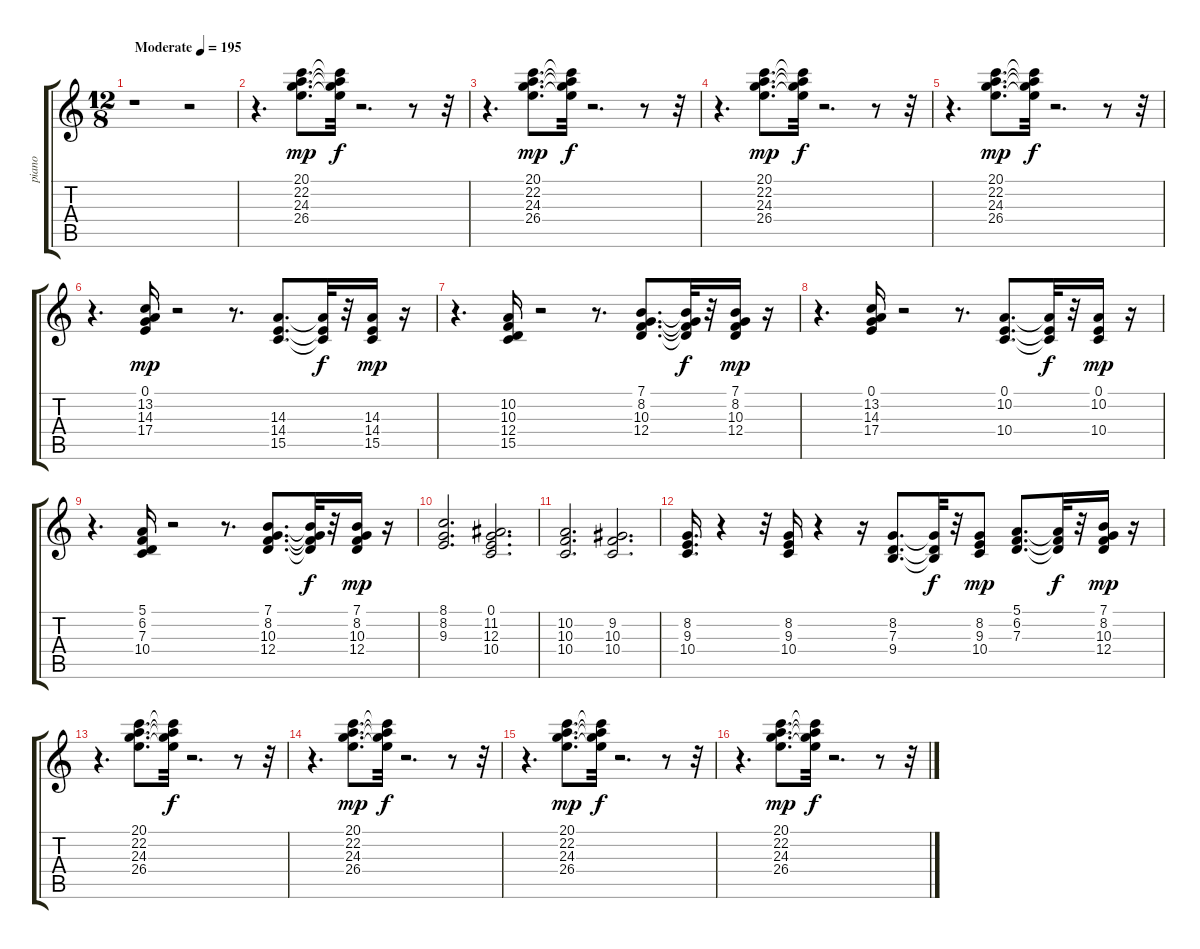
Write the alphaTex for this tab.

\track ("piano" "piano") {instrument electricpiano1}
\staff {score tabs}
\tuning (E4 B3 G3 D3 A2 E2) {hide}
\ts (12 8)
\tempo (195 "Moderate")
\clef g2
\ks c
r.1{dy mp instrument electricpiano1} r.2 |
r.4{d} (20.1 22.2 24.3 26.4).8{d} (20.1{t} 22.2{t} 24.3{t} 26.4{t}).32{dy f} r.2{d} r.8 r.32 |
r.4{d} (20.1 22.2 24.3 26.4).8{d dy mp} (20.1{t} 22.2{t} 24.3{t} 26.4{t}).32{dy f} r.2{d} r.8 r.32 |
r.4{d} (20.1 22.2 24.3 26.4).8{d dy mp} (20.1{t} 22.2{t} 24.3{t} 26.4{t}).32{dy f} r.2{d} r.8 r.32 |
r.4{d} (20.1 22.2 24.3 26.4).8{d dy mp} (20.1{t} 22.2{t} 24.3{t} 26.4{t}).32{dy f} r.2{d} r.8 r.32 |
r.4{d} (0.1 13.2 14.3 17.4).16{dy mp} r.2 r.8{d} (14.3 14.4 15.5).8{d} (14.3{t} 14.4{t} 15.5{t}).32{dy f} r.32 (14.3 14.4 15.5).16{dy mp} r.16 |
r.4{d} (10.2 10.3 12.4 15.5).16 r.2 r.8{d} (7.1 8.2 10.3 12.4).8{d} (7.1{t} 8.2{t} 10.3{t} 12.4{t}).32{dy f} r.32 (7.1 8.2 10.3 12.4).16{dy mp} r.16 |
r.4{d} (0.1 13.2 14.3 17.4).16 r.2 r.8{d} (0.1 10.2 10.4).8{d} (0.1{t} 10.2{t} 10.4{t}).32{dy f} r.32 (0.1 10.2 10.4).16{dy mp} r.16 |
r.4{d} (5.1 6.2 7.3 10.4).16 r.2 r.8{d} (7.1 8.2 10.3 12.4).8{d} (7.1{t} 8.2{t} 10.3{t} 12.4{t}).32{dy f} r.32 (7.1 8.2 10.3 12.4).16{dy mp} r.16 |
(8.1 8.2 9.3).2{d} (0.1 11.2 12.3 10.4).2{d} |
(10.2 10.3 10.4).2{d} (9.2 10.3 10.4).2{d} |
(8.2 9.3 10.4).16{d} r.4 r.32 (8.2 9.3 10.4).16 r.4 r.16 (8.2 7.3 9.4).8{d} (8.2{t} 7.3{t} 9.4{t}).32{dy f} r.32 (8.2 9.3 10.4).8{dy mp} (5.1 6.2 7.3).8{d} (5.1{t} 6.2{t} 7.3{t}).32{dy f} r.32 (7.1 8.2 10.3 12.4).16{dy mp} r.16 |
r.4{d} (20.1 22.2 24.3 26.4).8{d} (20.1{t} 22.2{t} 24.3{t} 26.4{t}).32{dy f} r.2{d} r.8 r.32 |
r.4{d} (20.1 22.2 24.3 26.4).8{d dy mp} (20.1{t} 22.2{t} 24.3{t} 26.4{t}).32{dy f} r.2{d} r.8 r.32 |
r.4{d} (20.1 22.2 24.3 26.4).8{d dy mp} (20.1{t} 22.2{t} 24.3{t} 26.4{t}).32{dy f} r.2{d} r.8 r.32 |
r.4{d} (20.1 22.2 24.3 26.4).8{d dy mp} (20.1{t} 22.2{t} 24.3{t} 26.4{t}).32{dy f} r.2{d} r.8 r.32
